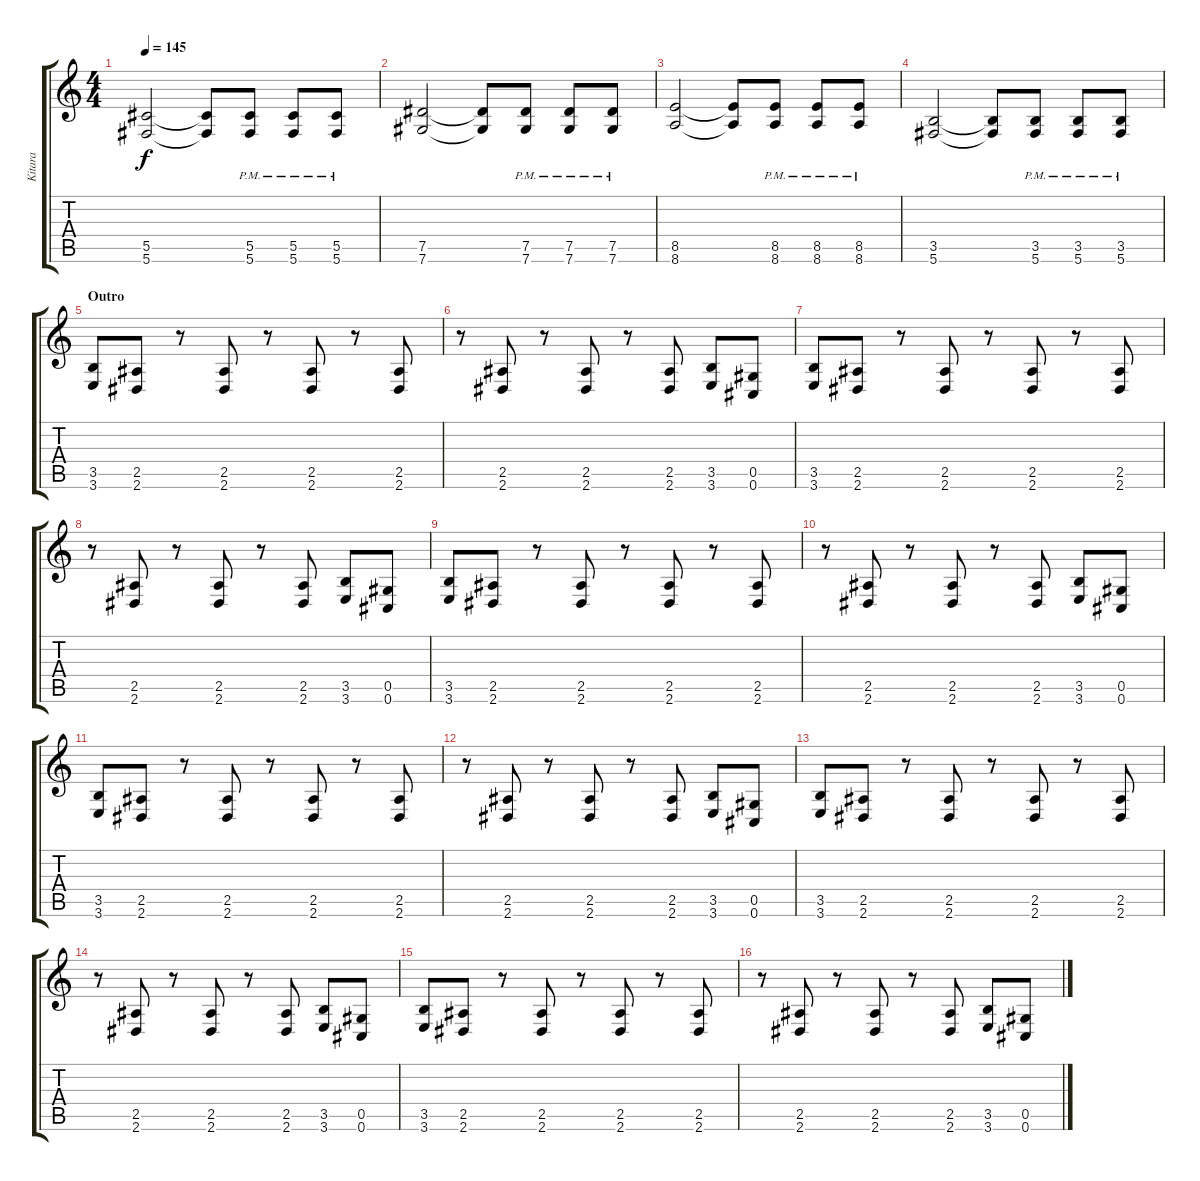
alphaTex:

\track ("Kitara" "Kitara") {instrument distortionguitar}
\staff {score tabs}
\tuning (E4 B3 G3 D3 Ab2 Db2) {hide}
\ts (4 4)
\tempo 145
\clef g2
\ks c
(5.5 5.6).2{dy f} (5.5{t} 5.6{t}).8 (5.5{pm} 5.6{pm}).8 (5.5{pm} 5.6{pm}).8 (5.5{pm} 5.6{pm}).8 |
(7.5 7.6).2 (7.5{t} 7.6{t}).8 (7.5{pm} 7.6{pm}).8 (7.5{pm} 7.6{pm}).8 (7.5{pm} 7.6{pm}).8 |
(8.5 8.6).2 (8.5{t} 8.6{t}).8 (8.5{pm} 8.6{pm}).8 (8.5{pm} 8.6{pm}).8 (8.5{pm} 8.6{pm}).8 |
(3.5 5.6).2 (3.5{t} 5.6{t}).8 (3.5{pm} 5.6{pm}).8 (3.5{pm} 5.6{pm}).8 (3.5{pm} 5.6{pm}).8 |
\section ("" "Outro")
(3.5 3.6).8 (2.5 2.6).8 r.8 (2.5 2.6).8 r.8 (2.5 2.6).8 r.8 (2.5 2.6).8 |
r.8 (2.5 2.6).8 r.8 (2.5 2.6).8 r.8 (2.5 2.6).8 (3.5 3.6).8 (0.5 0.6).8 |
(3.5 3.6).8 (2.5 2.6).8 r.8 (2.5 2.6).8 r.8 (2.5 2.6).8 r.8 (2.5 2.6).8 |
r.8 (2.5 2.6).8 r.8 (2.5 2.6).8 r.8 (2.5 2.6).8 (3.5 3.6).8 (0.5 0.6).8 |
(3.5 3.6).8 (2.5 2.6).8 r.8 (2.5 2.6).8 r.8 (2.5 2.6).8 r.8 (2.5 2.6).8 |
r.8 (2.5 2.6).8 r.8 (2.5 2.6).8 r.8 (2.5 2.6).8 (3.5 3.6).8 (0.5 0.6).8 |
(3.5 3.6).8 (2.5 2.6).8 r.8 (2.5 2.6).8 r.8 (2.5 2.6).8 r.8 (2.5 2.6).8 |
r.8 (2.5 2.6).8 r.8 (2.5 2.6).8 r.8 (2.5 2.6).8 (3.5 3.6).8 (0.5 0.6).8 |
(3.5 3.6).8 (2.5 2.6).8 r.8 (2.5 2.6).8 r.8 (2.5 2.6).8 r.8 (2.5 2.6).8 |
r.8 (2.5 2.6).8 r.8 (2.5 2.6).8 r.8 (2.5 2.6).8 (3.5 3.6).8 (0.5 0.6).8 |
(3.5 3.6).8 (2.5 2.6).8 r.8 (2.5 2.6).8 r.8 (2.5 2.6).8 r.8 (2.5 2.6).8 |
r.8 (2.5 2.6).8 r.8 (2.5 2.6).8 r.8 (2.5 2.6).8 (3.5 3.6).8 (0.5 0.6).8
